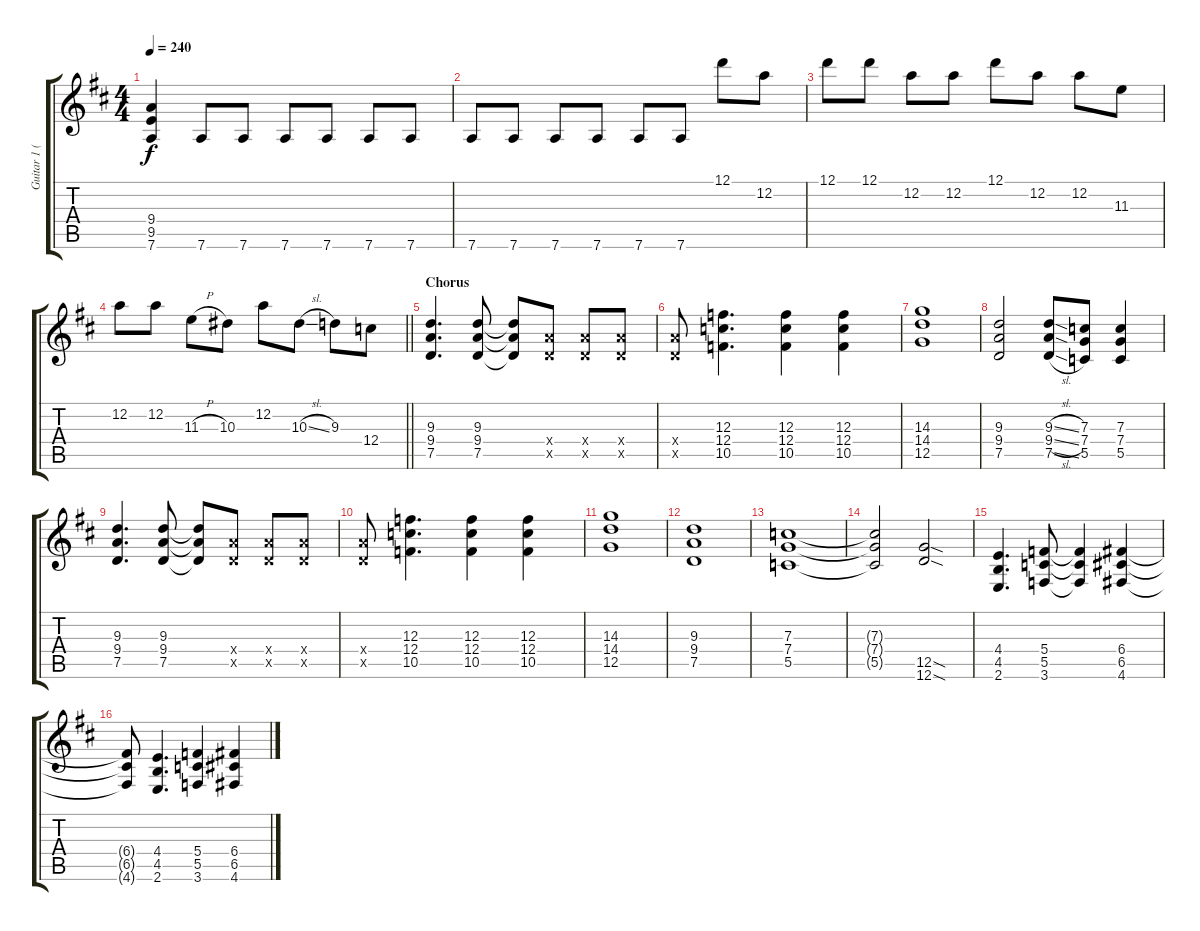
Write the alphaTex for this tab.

\track ("Guitar 1 (Rhythm)" "Guitar 1 (") {instrument overdrivenguitar}
\staff {score tabs}
\tuning (D4 A3 F3 C3 G2 D2) {hide}
\ts (4 4)
\tempo 240
\clef g2
\ks d
(9.4 9.5 7.6).4{dy f} 7.6.8 7.6.8 7.6.8 7.6.8 7.6.8 7.6.8 |
7.6.8 7.6.8 7.6.8 7.6.8 7.6.8 7.6.8 12.1.8 12.2.8 |
12.1.8 12.1.8 12.2.8 12.2.8 12.1.8 12.2.8 12.2.8 11.3.8 |
\barLineRight lightlight
12.2.8 12.2.8 11.3{h}.8 10.3.8 12.2.8 10.3{sl}.8 9.3.8 12.4.8 |
\section ("" "Chorus")
(9.3 9.4 7.5).4{d} (9.3 9.4 7.5).8 (9.3{t} 9.4{t} 7.5{t}).8 (9.4{x} 7.5{x}).8 (9.4{x} 7.5{x}).8 (9.4{x} 7.5{x}).8 |
(9.4{x} 7.5{x}).8 (12.3 12.4 10.5).4{d} (12.3 12.4 10.5).4 (12.3 12.4 10.5).4 |
(14.3 14.4 12.5).1 |
(9.3 9.4 7.5).2 (9.3{sl} 9.4{sl} 7.5{sl}).8 (7.3 7.4 5.5).8 (7.3 7.4 5.5).4 |
(9.3 9.4 7.5).4{d} (9.3 9.4 7.5).8 (9.3{t} 9.4{t} 7.5{t}).8 (9.4{x} 7.5{x}).8 (9.4{x} 7.5{x}).8 (9.4{x} 7.5{x}).8 |
(9.4{x} 7.5{x}).8 (12.3 12.4 10.5).4{d} (12.3 12.4 10.5).4 (12.3 12.4 10.5).4 |
(14.3 14.4 12.5).1 |
(9.3 9.4 7.5).1 |
(7.3 7.4 5.5).1 |
(7.3{t} 7.4{t} 5.5{t}).2 (12.5{sod} 12.6{sod}).2 |
(4.4 4.5 2.6).4{d} (5.4 5.5 3.6).8 (5.4{t} 5.5{t} 3.6{t}).4 (6.4 6.5 4.6).4 |
(6.4{t} 6.5{t} 4.6{t}).8 (4.4 4.5 2.6).4{d} (5.4 5.5 3.6).4 (6.4 6.5 4.6).4
